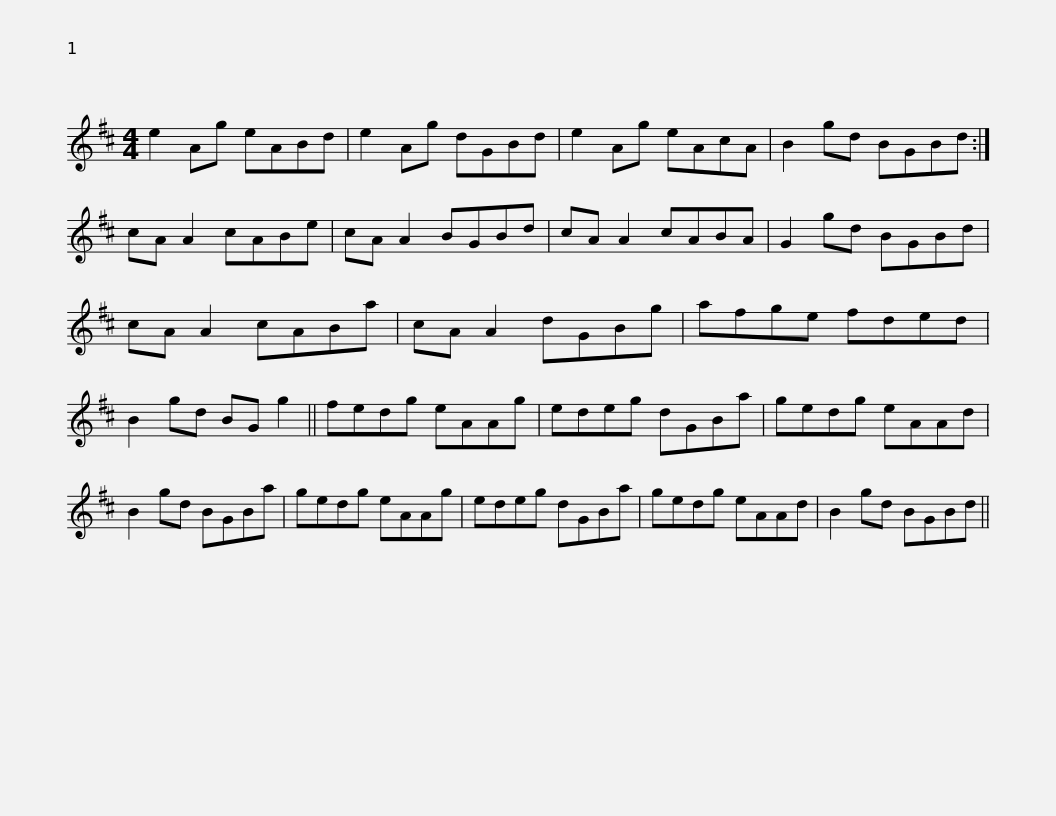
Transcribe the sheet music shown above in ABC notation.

X:1
L:1/8
M:4/4
I:linebreak $
K:D
V:1 treble
V:1
 e2 Ag eABd | e2 Ag dGBd | e2 Ag eAcA | B2 gd BGBd :| cA A2 cABe | %5
 cA A2 BGBd |$ cA A2 cABA | G2 gd BGBd | cA A2 cABa | cA A2 dGBg | %10
 afge fded | B2 gd BG g2 ||$ fedg eAAg | edeg dGBa | gedg eAAd | %15
 B2 gd BGBa | gedg eAAg |$ edeg dGBa | gedg eAAd | B2 gd BGBd || %20
